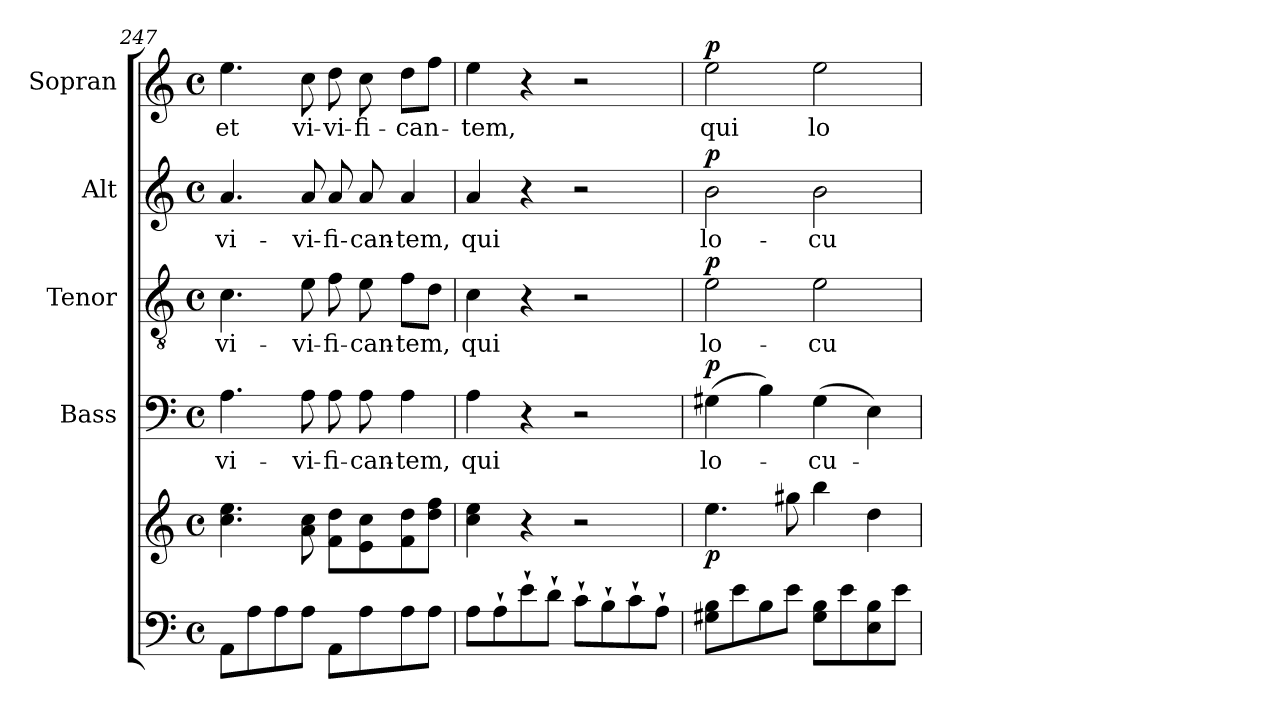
**kern	**kern	**dynam	**kern	**text	**dynam	**kern	**text	**dynam	**kern	**text	**dynam	**kern	**text	**dynam
*part5	*part5	*part5	*part4	*part4	*part4	*part3	*part3	*part3	*part2	*part2	*part2	*part1	*part1	*part1
*staff6	*staff5	*staff5/6	*staff4	*staff4	*staff4	*staff3	*staff3	*staff3	*staff2	*staff2	*staff2	*staff1	*staff1	*staff1
*	*	*	*I"Bass	*	*	*I"Tenor	*	*	*I"Alt	*	*	*I"Sopran	*	*
*	*	*	*I'B.	*	*	*I'T.	*	*	*I'A.	*	*	*I'S.	*	*
*clefF4	*clefG2	*	*clefF4	*	*	*clefGv2	*	*	*clefG2	*	*	*clefG2	*	*
*k[]	*k[]	*	*k[]	*	*	*k[]	*	*	*k[]	*	*	*k[]	*	*
*C:	*C:	*	*C:	*	*	*C:	*	*	*C:	*	*	*C:	*	*
*M4/4	*M4/4	*	*M4/4	*	*	*M4/4	*	*	*M4/4	*	*	*M4/4	*	*
*met(c)	*met(c)	*	*met(c)	*	*	*met(c)	*	*	*met(c)	*	*	*met(c)	*	*
=247	=247	=247	=247	=247	=247	=247	=247	=247	=247	=247	=247	=247	=247	=247
!	!	!	!	!LO:LY:b	!	!	!LO:LY:b	!	!	!LO:LY:b	!	!	!LO:LY:b	!
8AA\L	4.cc\ 4.ee\	.	4.A\	vi-	.	4.c\	vi-	.	4.a/	vi-	.	4.ee\	et	.
8A\	.	.	.	.	.	.	.	.	.	.	.	.	.	.
8A\	.	.	.	.	.	.	.	.	.	.	.	.	.	.
!	!	!	!	!LO:LY:b	!	!	!LO:LY:b	!	!	!LO:LY:b	!	!	!LO:LY:b	!
8A\J	8a\ 8cc\	.	8A\	-vi-	.	8e\	-vi-	.	8a/	-vi-	.	8cc\	vi-	.
!	!	!	!	!LO:LY:b	!	!	!LO:LY:b	!	!	!LO:LY:b	!	!	!LO:LY:b	!
8AA\L	8f\ 8dd\L	.	8A\	-fi-	.	8f\	-fi-	.	8a/	-fi-	.	8dd\	-vi-	.
!	!	!	!	!LO:LY:b	!	!	!LO:LY:b	!	!	!LO:LY:b	!	!	!LO:LY:b	!
8A\	8e\ 8cc\	.	8A\	-can-	.	8e\	-can-	.	8a/	-can-	.	8cc\	-fi-	.
!	!	!	!	!LO:LY:b	!	!	!LO:LY:b	!	!	!LO:LY:b	!	!	!LO:LY:b	!
8A\	8f\ 8dd\	.	4A\	-tem,	.	8f\L	-tem,	.	4a/	-tem,	.	8dd\L	-can-	.
8A\J	8dd\ 8ff\J	.	.	.	.	8d\J	.	.	.	.	.	8ff\J	.	.
=248	=248	=248	=248	=248	=248	=248	=248	=248	=248	=248	=248	=248	=248	=248
!	!	!	!	!LO:LY:b	!	!	!LO:LY:b	!	!	!LO:LY:b	!	!	!LO:LY:b	!
8A\L	4cc\ 4ee\	.	4A\	qui	.	4c\	qui	.	4a/	qui	.	4ee\	-tem,	.
8A`>\	.	.	.	.	.	.	.	.	.	.	.	.	.	.
8e`>\	4r	.	4r	.	.	4r	.	.	4r	.	.	4r	.	.
8d`>\J	.	.	.	.	.	.	.	.	.	.	.	.	.	.
8c`>\L	2r	.	2r	.	.	2r	.	.	2r	.	.	2r	.	.
8B`>\	.	.	.	.	.	.	.	.	.	.	.	.	.	.
8c`>\	.	.	.	.	.	.	.	.	.	.	.	.	.	.
8A`>\J	.	.	.	.	.	.	.	.	.	.	.	.	.	.
!!LO:PB:g=z
=249	=249	=249	=249	=249	=249	=249	=249	=249	=249	=249	=249	=249	=249	=249
!	!	!LO:DY:b	!	!LO:LY:b	!LO:DY:a	!	!LO:LY:b	!LO:DY:a	!	!LO:LY:b	!LO:DY:a	!	!LO:LY:b	!LO:DY:a
8G#X\ 8B\L	4.ee\	p	(>4G#X\	lo-	p	2e\	lo-	p	2b\	lo-	p	2ee\	qui	p
8e\	.	.	.	.	.	.	.	.	.	.	.	.	.	.
8B\	.	.	4B\)	.	.	.	.	.	.	.	.	.	.	.
8e\J	8gg#X\	.	.	.	.	.	.	.	.	.	.	.	.	.
!	!	!	!	!LO:LY:b	!	!	!LO:LY:b	!	!	!LO:LY:b	!	!	!LO:LY:b	!
8G#\ 8B\L	4bb\	.	(>4G#\	-cu-	.	2e\	-cu-	.	2b\	-cu-	.	2ee\	lo-	.
8e\	.	.	.	.	.	.	.	.	.	.	.	.	.	.
8E\ 8B\	4dd\	.	4E\)	.	.	.	.	.	.	.	.	.	.	.
8e\J	.	.	.	.	.	.	.	.	.	.	.	.	.	.
=	=	=	=	=	=	=	=	=	=	=	=	=	=	=
*-	*-	*-	*-	*-	*-	*-	*-	*-	*-	*-	*-	*-	*-	*-
